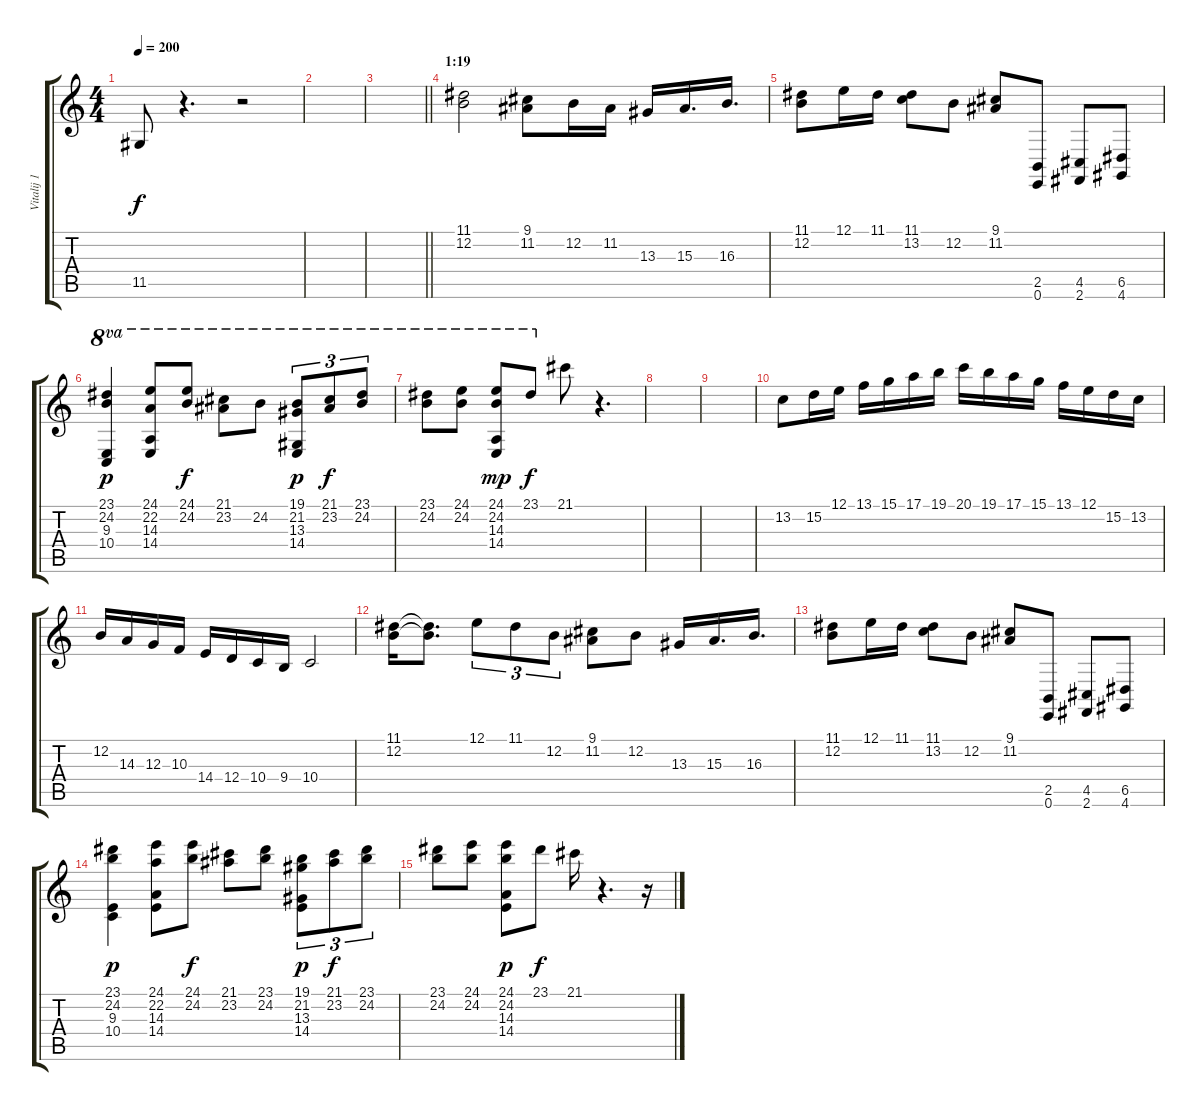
\track ("Vitalij 1" "Vitalij 1") {instrument acousticgrandpiano}
\staff {score tabs}
\tuning (E4 B3 G3 D3 A2 E2) {hide}
\ts (4 4)
\tempo 200
\clef g2
\ks c
11.5.8{dy f} r.4{d} r.2 |
|
\barLineRight lightlight
|
\section ("" "1:19")
(11.1 12.2).2 (9.1 11.2).8 12.2.16 11.2.16 13.3.16 15.3.16{d} 16.3.16{d} |
(11.1 12.2).8 12.1.16 11.1.16 (11.1 13.2).8 12.2.8 (9.1 11.2).8 (2.5 0.6).8 (4.5 2.6).8 (6.5 4.6).8 |
(23.1 24.2 9.3 10.4).4{ot 8va dy p} (24.1 22.2 14.3 14.4).8{ot 8va} (24.1 24.2).8{ot 8va dy f} (21.1 23.2).8{ot 8va} 24.2.8{ot 8va} (19.1 21.2 13.3 14.4).8{tu (3 2) ot 8va dy p} (21.1 23.2).8{tu (3 2) ot 8va dy f} (23.1 24.2).8{tu (3 2) ot 8va} |
(23.1 24.2).8{ot 8va} (24.1 24.2).8{ot 8va} (24.1 24.2 14.3 14.4).8{ot 8va dy mp} 23.1.8{ot 8va dy f} 21.1.8 r.4{d} |
|
|
13.2.8{instrument harpsichord} 15.2.16 12.1.16 13.1.16 15.1.16 17.1.16 19.1.16 20.1.16 19.1.16 17.1.16 15.1.16 13.1.16 12.1.16 15.2.16 13.2.16 |
12.2.16 14.3.16 12.3.16 10.3.16 14.4.16 12.4.16 10.4.16 9.4.16 10.4.2 |
(11.1 12.2).16{instrument acousticgrandpiano} (11.1{t} 12.2{t}).8{d} 12.1.8{tu (3 2)} 11.1.8{tu (3 2)} 12.2.8{tu (3 2)} (9.1 11.2).8 12.2.8 13.3.16 15.3.16{d} 16.3.16{d} |
(11.1 12.2).8 12.1.16 11.1.16 (11.1 13.2).8 12.2.8 (9.1 11.2).8 (2.5 0.6).8 (4.5 2.6).8 (6.5 4.6).8 |
(23.1 24.2 9.3 10.4).4{dy p} (24.1 22.2 14.3 14.4).8 (24.1 24.2).8{dy f} (21.1 23.2).8 (23.1 24.2).8 (19.1 21.2 13.3 14.4).8{tu (3 2) dy p} (21.1 23.2).8{tu (3 2) dy f} (23.1 24.2).8{tu (3 2)} |
(23.1 24.2).8 (24.1 24.2).8 (24.1 24.2 14.3 14.4).8{dy p} 23.1.8{dy f} 21.1.16 r.4{d} r.16
